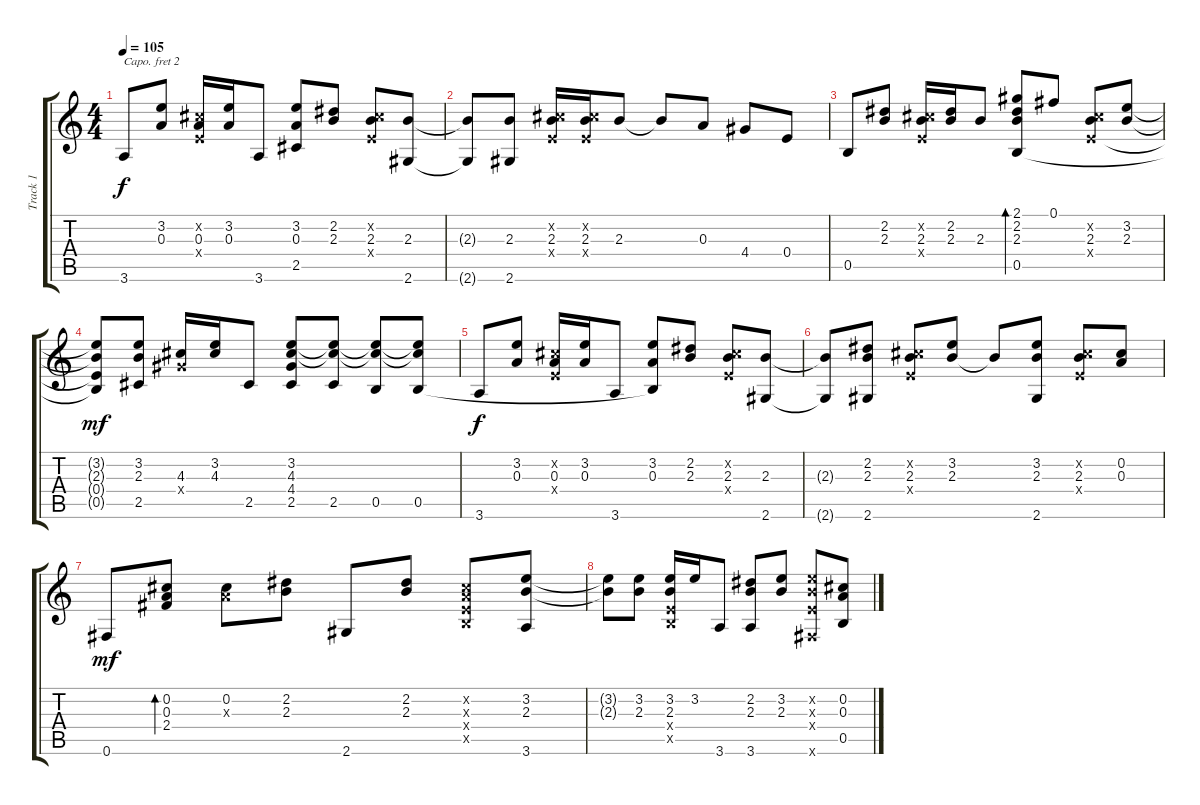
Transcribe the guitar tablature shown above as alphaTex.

\track ("Track 1" "Track 1") {instrument acousticguitarsteel}
\staff {score tabs}
\capo 2
\tuning (E4 B3 G3 D3 A2 E2) {hide}
\ts (4 4)
\tempo 105
\clef g2
\ks c
3.6.8{dy f} (3.2 0.3).8 (0.2{x} 0.3 0.4{x}).16 (3.2 0.3).16 3.6.8 (3.2 0.3 2.5{t}).8 (2.2 2.3).8 (0.2{x} 2.3 0.4{x}).8 (2.3 2.6).8 |
(2.3{t} 2.6{t}).8 (2.3 2.6).8 (0.2{x} 2.3 0.4{x}).16 (0.2{x} 2.3 0.4{x}).16 2.3.8 2.3{t}.8 0.3.8 4.4.8 0.4.8 |
0.5.8 (2.2 2.3).8 (0.2{x} 2.3 0.4{x}).16 (2.2 2.3).16 2.3.8 (2.1 2.2 2.3 0.5).8{bd 480} 0.1.8 (0.2{x} 2.3 0.4{x}).8 (3.2 2.3).8 |
(3.2{t} 2.3{t} 0.4{t} 0.5{t}).8{dy mf} (3.2 2.3 2.5).8 (4.3 4.4{x}).16 (3.2 4.3).16 2.5.8 (3.2 4.3 4.4 2.5).8 (3.2{t} 4.3{t} 2.5).8 (3.2{t} 4.3{t} 0.5).8 (3.2{t} 4.3{t} 0.5).8 |
3.6.8{dy f} (3.2 0.3).8 (0.2{x} 0.3 0.4{x}).16 (3.2 0.3).16 3.6.8 (3.2 0.3 0.5{t}).8 (2.2 2.3).8 (0.2{x} 2.3 0.4{x}).8 (2.3 2.6).8 |
(2.3{t} 2.6{t}).8 (2.2 2.3 2.6).8 (0.2{x} 2.3 0.4{x}).8 (3.2 2.3).8 2.3{t}.8 (3.2 2.3 2.6).8 (0.2{x} 2.3 0.4{x}).8 (0.2 0.3).8 |
0.6.8{dy mf} (0.2 0.3 2.4).8{bd 480} (0.2 0.3{x}).8 (2.2 2.3).8 2.6.8 (2.2 2.3).8 (0.2{x} 0.3{x} 0.4{x} 0.5{x}).8 (3.2 2.3 3.6).8 |
(3.2{t} 2.3{t}).8 (3.2 2.3).8 (3.2 2.3 0.4{x} 0.5{x}).16 3.2.16 3.6.8 (2.2 2.3 3.6).8 (3.2 2.3).8 (3.2{x} 2.3{x} 0.4{x} 0.6{x}).8 (0.2 0.3 0.5).8
